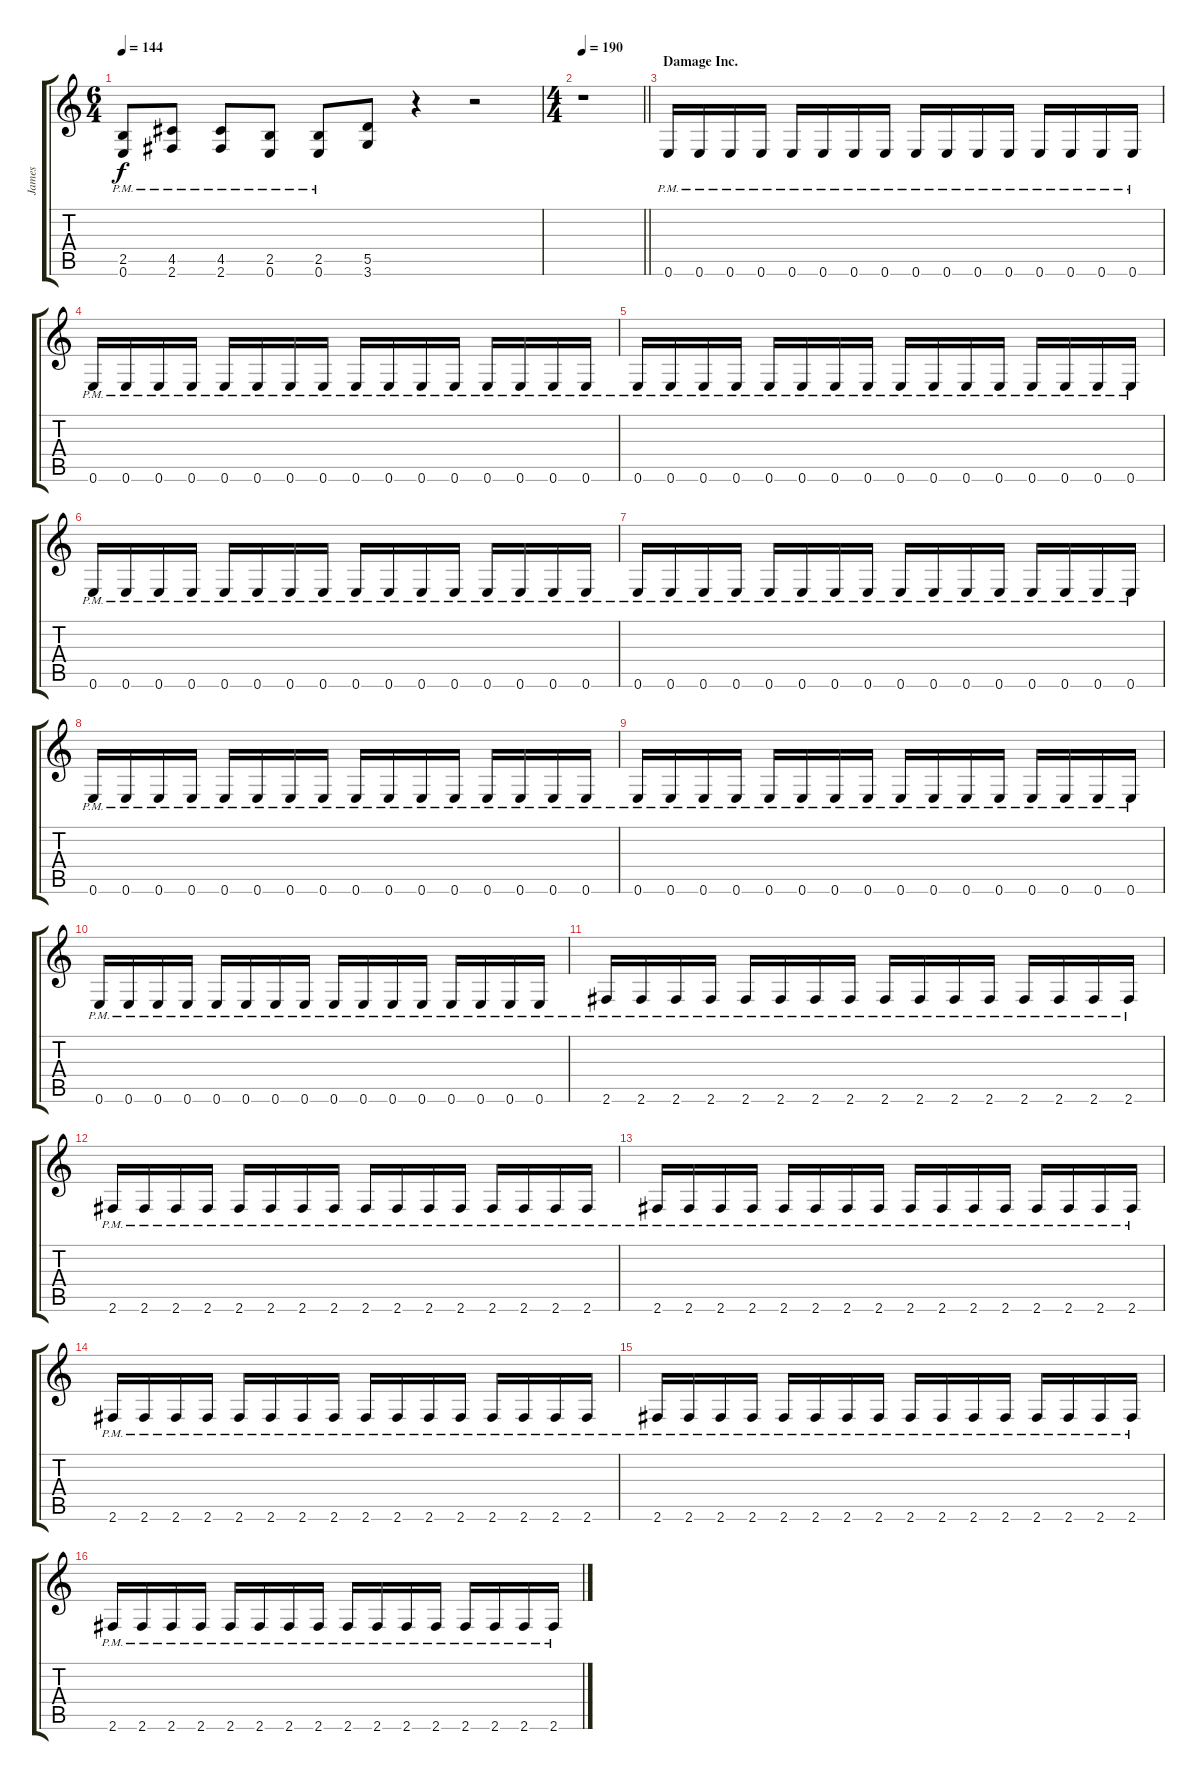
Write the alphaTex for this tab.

\track ("James" "James") {instrument distortionguitar}
\staff {score tabs}
\tuning (E4 B3 G3 D3 A2 E2) {hide}
\ts (6 4)
\tempo 144
\clef g2
\ks c
(2.5{pm} 0.6{pm}).8{dy f} (4.5{pm} 2.6{pm}).8 (4.5{pm} 2.6{pm}).8 (2.5{pm} 0.6{pm}).8 (2.5{pm} 0.6{pm}).8 (5.5 3.6).8 r.4 r.2 |
\ts (4 4)
\tempo 190
\barLineRight lightlight
r.1 |
\section ("" "Damage Inc.")
0.6{pm}.16 0.6{pm}.16 0.6{pm}.16 0.6{pm}.16 0.6{pm}.16 0.6{pm}.16 0.6{pm}.16 0.6{pm}.16 0.6{pm}.16 0.6{pm}.16 0.6{pm}.16 0.6{pm}.16 0.6{pm}.16 0.6{pm}.16 0.6{pm}.16 0.6{pm}.16 |
0.6{pm}.16 0.6{pm}.16 0.6{pm}.16 0.6{pm}.16 0.6{pm}.16 0.6{pm}.16 0.6{pm}.16 0.6{pm}.16 0.6{pm}.16 0.6{pm}.16 0.6{pm}.16 0.6{pm}.16 0.6{pm}.16 0.6{pm}.16 0.6{pm}.16 0.6{pm}.16 |
0.6{pm}.16 0.6{pm}.16 0.6{pm}.16 0.6{pm}.16 0.6{pm}.16 0.6{pm}.16 0.6{pm}.16 0.6{pm}.16 0.6{pm}.16 0.6{pm}.16 0.6{pm}.16 0.6{pm}.16 0.6{pm}.16 0.6{pm}.16 0.6{pm}.16 0.6{pm}.16 |
0.6{pm}.16 0.6{pm}.16 0.6{pm}.16 0.6{pm}.16 0.6{pm}.16 0.6{pm}.16 0.6{pm}.16 0.6{pm}.16 0.6{pm}.16 0.6{pm}.16 0.6{pm}.16 0.6{pm}.16 0.6{pm}.16 0.6{pm}.16 0.6{pm}.16 0.6{pm}.16 |
0.6{pm}.16 0.6{pm}.16 0.6{pm}.16 0.6{pm}.16 0.6{pm}.16 0.6{pm}.16 0.6{pm}.16 0.6{pm}.16 0.6{pm}.16 0.6{pm}.16 0.6{pm}.16 0.6{pm}.16 0.6{pm}.16 0.6{pm}.16 0.6{pm}.16 0.6{pm}.16 |
0.6{pm}.16 0.6{pm}.16 0.6{pm}.16 0.6{pm}.16 0.6{pm}.16 0.6{pm}.16 0.6{pm}.16 0.6{pm}.16 0.6{pm}.16 0.6{pm}.16 0.6{pm}.16 0.6{pm}.16 0.6{pm}.16 0.6{pm}.16 0.6{pm}.16 0.6{pm}.16 |
0.6{pm}.16 0.6{pm}.16 0.6{pm}.16 0.6{pm}.16 0.6{pm}.16 0.6{pm}.16 0.6{pm}.16 0.6{pm}.16 0.6{pm}.16 0.6{pm}.16 0.6{pm}.16 0.6{pm}.16 0.6{pm}.16 0.6{pm}.16 0.6{pm}.16 0.6{pm}.16 |
0.6{pm}.16 0.6{pm}.16 0.6{pm}.16 0.6{pm}.16 0.6{pm}.16 0.6{pm}.16 0.6{pm}.16 0.6{pm}.16 0.6{pm}.16 0.6{pm}.16 0.6{pm}.16 0.6{pm}.16 0.6{pm}.16 0.6{pm}.16 0.6{pm}.16 0.6{pm}.16 |
2.6{pm}.16 2.6{pm}.16 2.6{pm}.16 2.6{pm}.16 2.6{pm}.16 2.6{pm}.16 2.6{pm}.16 2.6{pm}.16 2.6{pm}.16 2.6{pm}.16 2.6{pm}.16 2.6{pm}.16 2.6{pm}.16 2.6{pm}.16 2.6{pm}.16 2.6{pm}.16 |
2.6{pm}.16 2.6{pm}.16 2.6{pm}.16 2.6{pm}.16 2.6{pm}.16 2.6{pm}.16 2.6{pm}.16 2.6{pm}.16 2.6{pm}.16 2.6{pm}.16 2.6{pm}.16 2.6{pm}.16 2.6{pm}.16 2.6{pm}.16 2.6{pm}.16 2.6{pm}.16 |
2.6{pm}.16 2.6{pm}.16 2.6{pm}.16 2.6{pm}.16 2.6{pm}.16 2.6{pm}.16 2.6{pm}.16 2.6{pm}.16 2.6{pm}.16 2.6{pm}.16 2.6{pm}.16 2.6{pm}.16 2.6{pm}.16 2.6{pm}.16 2.6{pm}.16 2.6{pm}.16 |
2.6{pm}.16 2.6{pm}.16 2.6{pm}.16 2.6{pm}.16 2.6{pm}.16 2.6{pm}.16 2.6{pm}.16 2.6{pm}.16 2.6{pm}.16 2.6{pm}.16 2.6{pm}.16 2.6{pm}.16 2.6{pm}.16 2.6{pm}.16 2.6{pm}.16 2.6{pm}.16 |
2.6{pm}.16 2.6{pm}.16 2.6{pm}.16 2.6{pm}.16 2.6{pm}.16 2.6{pm}.16 2.6{pm}.16 2.6{pm}.16 2.6{pm}.16 2.6{pm}.16 2.6{pm}.16 2.6{pm}.16 2.6{pm}.16 2.6{pm}.16 2.6{pm}.16 2.6{pm}.16 |
2.6{pm}.16 2.6{pm}.16 2.6{pm}.16 2.6{pm}.16 2.6{pm}.16 2.6{pm}.16 2.6{pm}.16 2.6{pm}.16 2.6{pm}.16 2.6{pm}.16 2.6{pm}.16 2.6{pm}.16 2.6{pm}.16 2.6{pm}.16 2.6{pm}.16 2.6{pm}.16
